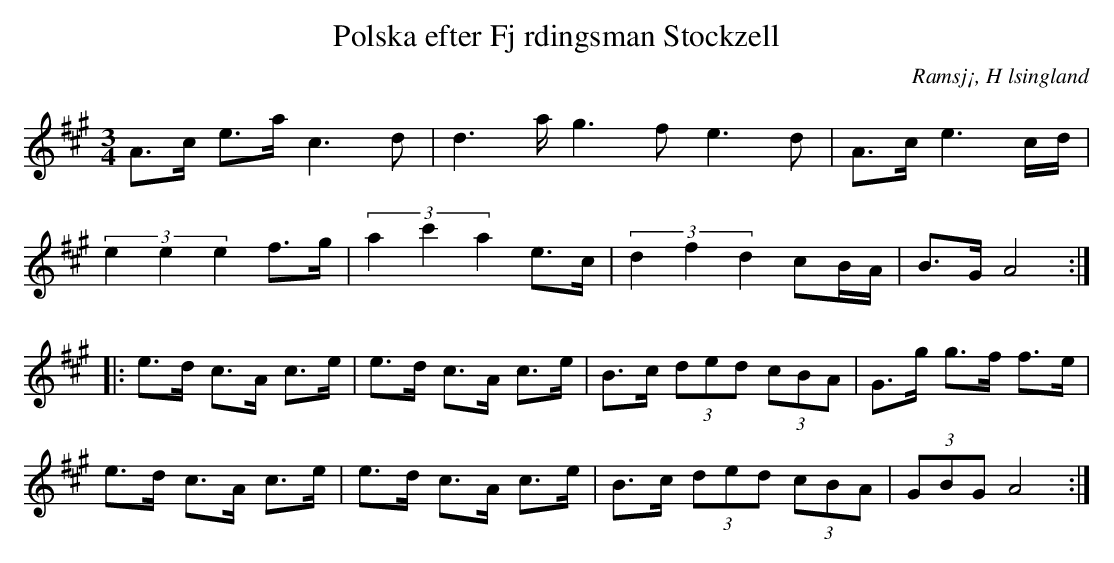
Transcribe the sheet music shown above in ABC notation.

X:1
T:Polska efter Fj rdingsman Stockzell
O: Ramsj¡, H lsingland
M:3/4
L:1/8
K:A
A>c e>a c2>d2 |d2>a g2>f2 e2>d2| A>c e3 c/d/ |
(3e2 e2 e2 f>g | (3a2 c'2 a2 e>c | (3d2 f2 d2 cB/A/ | B>G A4 :|
|: e>d c>A c>e | e>d c>A c>e | B>c (3ded (3cBA | G>g g>f f>e |
e>d c>A c>e | e>d c>A c>e | B>c (3ded (3cBA | (3GBG A4 :|]
